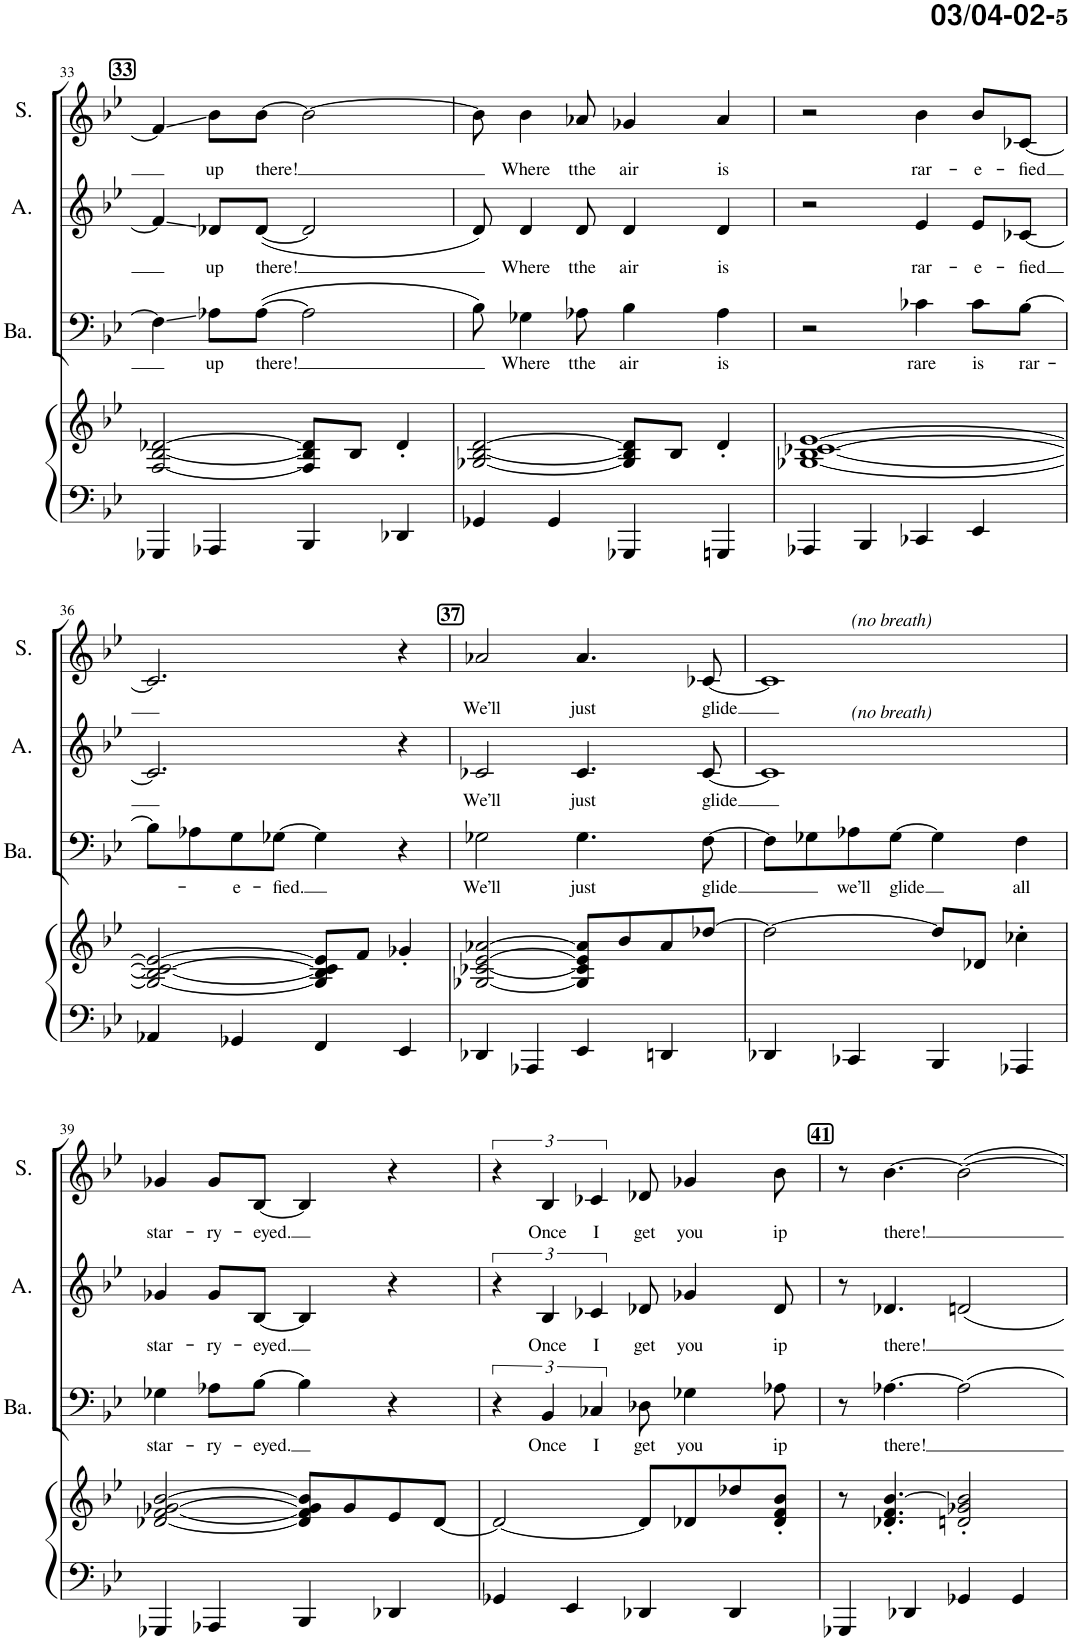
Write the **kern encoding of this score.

**kern	**kern	**kern	**text	**kern	**text	**kern	**text
*part4	*part4	*part3	*part3	*part2	*part2	*part1	*part1
*staff5	*staff4	*staff3	*staff3	*staff2	*staff2	*staff1	*staff1
*I"Piano	*	*I"Bariton	*	*I"Alt	*	*I"Sopraan	*
*I'Pno	*	*I'Ba.	*	*I'A.	*	*I'S.	*
!!LO:PB:g=z
*clefF4	*clefG2	*clefF4	*	*clefG2	*	*clefG2	*
*k[b-e-]	*k[b-e-]	*k[b-e-]	*	*k[b-e-]	*	*k[b-e-]	*
*M4/4	*M4/4	*M4/4	*	*M4/4	*	*M4/4	*
!!LO:REH:place=s1:a:B:cj:fs=11:t=33
=33	=33	=33	=33	=33	=33	=33	=33
4GGG-X/	[2F/ [2B-/ [2d-X/	4F\]	.	4f/]	.	4f/]	.
!	!	!	!LO:LY:b	!	!LO:LY:b	!	!LO:LY:b
4AAA-X/	.	8A-X\L	up	8d-X/L	up	8b-\L	up
!	!	!	!LO:LY:b	!	!LO:LY:b	!	!LO:LY:b
.	.	([8A-\J	there!	([8d-/J	there!	[8b-\J	there!
4BBB-/	8F/] 8B-/] 8d-/]L	2A-\]	.	2d-/]	.	2b-\_	.
.	8B-/J	.	.	.	.	.	.
4DD-X/	4d-'/	.	.	.	.	.	.
=34	=34	=34	=34	=34	=34	=34	=34
4GG-X/	[2G-X/ [2B-/ [2d/	8B-\)	.	8d/)	.	8b-\]	.
!	!	!	!LO:LY:b	!	!LO:LY:b	!	!LO:LY:b
.	.	4G-X\	Where	4d/	Where	4b-\	Where
4GG-/	.	.	.	.	.	.	.
!	!	!	!LO:LY:b	!	!LO:LY:b	!	!LO:LY:b
.	.	8A-X\	tthe	8d/	tthe	8a-X/	tthe
!	!	!	!LO:LY:b	!	!LO:LY:b	!	!LO:LY:b
4GGG-X/	8G-/] 8B-/] 8d/]L	4B-\	air	4d/	air	4g-X/	air
.	8B-/J	.	.	.	.	.	.
!	!	!	!LO:LY:b	!	!LO:LY:b	!	!LO:LY:b
4GGGn/	4d'/	4A-\	is	4d/	is	4a-/	is
=35	=35	=35	=35	=35	=35	=35	=35
4AAA-X/	[1G-X [1B- [1c-X [1e-	2r	.	2r	.	2r	.
4BBB-/	.	.	.	.	.	.	.
!	!	!	!LO:LY:b	!	!LO:LY:b	!	!LO:LY:b
4CC-X/	.	4c-X\	rare	4e-/	rar-	4b-\	rar-
!	!	!	!LO:LY:b	!	!LO:LY:b	!	!LO:LY:b
4EE-/	.	8c-\L	is	8e-/L	-e-	8b-/L	-e-
!	!	!	!LO:LY:b	!	!LO:LY:b	!	!LO:LY:b
.	.	[8B-\J	rar-	[8c-X/J	-fied	[8c-X/J	-fied
!!LO:LB:g=z
=36	=36	=36	=36	=36	=36	=36	=36
4AA-X/	2G-/_ 2B-/_ 2c-/_ 2e-/_	8B-\L]	.	2.c-/]	.	2.c-/]	.
.	.	8A-X\	.	.	.	.	.
!	!	!	!LO:LY:b	!	!	!	!
4GG-X/	.	8G\	-e-	.	.	.	.
!	!	!	!LO:LY:b	!	!	!	!
.	.	[8G-X\J	-fied.	.	.	.	.
4FF/	8G-/] 8B-/] 8c-/] 8e-/]L	4G-\]	.	.	.	.	.
.	8f/J	.	.	.	.	.	.
4EE-/	4g-X'/	4r	.	4r	.	4r	.
!!LO:REH:place=s1:a:B:cj:fs=11:t=37
=37	=37	=37	=37	=37	=37	=37	=37
!	!	!	!LO:LY:b	!	!LO:LY:b	!	!LO:LY:b
4DD-X/	[2G-X/ [2c-X/ [2e-/ [2a-X/	2G-X\	We’ll	2c-X/	We’ll	2a-X/	We’ll
4AAA-X/	.	.	.	.	.	.	.
!	!	!	!LO:LY:b	!	!LO:LY:b	!	!LO:LY:b
4EE-/	8G-/] 8c-/] 8e-/] 8a-/]L	4.G-\	just	4.c-/	just	4.a-/	just
.	8b-/	.	.	.	.	.	.
4DDn/	8a-/	.	.	.	.	.	.
!	!	!	!LO:LY:b	!	!LO:LY:b	!	!LO:LY:b
.	[8dd-X/J	[8F\	glide	[8c-/	glide	[8c-X/	glide
=38	=38	=38	=38	=38	=38	=38	=38
*	*	*	*	*^	*	*^	*
4DD-X/	2dd-\_	8F\L]	.	1c-]	4ryy	.	1c-]	4ryy	.
.	.	8G-X\	.	.	.	.	.	.	.
!	!	!	!	!	!	!	!	!LO:TX:a:i:t=(no breath)	!
!	!	!	!	!	!LO:TX:a:i:t=(no breath)	!	!	!	!
!	!	!	!LO:LY:b	!	!	!	!	!	!
4CC-X/	.	8A-X\	we’ll	.	2.ryy	.	.	2.ryy	.
!	!	!	!LO:LY:b	!	!	!	!	!	!
.	.	[8G-\J	glide	.	.	.	.	.	.
4BBB-/	8dd-/L]	4G-\]	.	.	.	.	.	.	.
.	8d-X/J	.	.	.	.	.	.	.	.
!	!	!	!LO:LY:b	!	!	!	!	!	!
4AAA-X/	4cc-X'\	4F\	all	.	.	.	.	.	.
!!LO:LB:g=z
=39	=39	=39	=39	=39	=39	=39	=39	=39	=39
!	!	!	!LO:LY:b	!	!	!LO:LY:b	!	!	!LO:LY:b
*	*	*	*	*v	*v	*	*	*	*
*	*	*	*	*	*	*v	*v	*
4GGG-X/	[2d-X/ [2f/ [2g-X/ [2b-/	4G-X\	star-	4g-X/	star-	4g-X/	star-
!	!	!	!LO:LY:b	!	!LO:LY:b	!	!LO:LY:b
4AAA-X/	.	8A-X\L	-ry-	8g-/L	-ry-	8g-/L	-ry-
!	!	!	!LO:LY:b	!	!LO:LY:b	!	!LO:LY:b
.	.	[8B-\J	-eyed.	[8B-/J	-eyed.	[8B-/J	-eyed.
4BBB-/	8d-/] 8f/] 8g-/] 8b-/]L	4B-\]	.	4B-/]	.	4B-/]	.
.	8g-/	.	.	.	.	.	.
4DD-X/	8e-/	4r	.	4r	.	4r	.
.	[8d-/J	.	.	.	.	.	.
=40	=40	=40	=40	=40	=40	=40	=40
4GG-X/	2d-/_	6r	.	6r	.	6r	.
!	!	!	!LO:LY:b	!	!LO:LY:b	!	!LO:LY:b
.	.	6BB-/	Once	6B-/	Once	6B-/	Once
4EE-/	.	.	.	.	.	.	.
!	!	!	!LO:LY:b	!	!LO:LY:b	!	!LO:LY:b
.	.	6C-X/	I	6c-X/	I	6c-X/	I
!	!	!	!LO:LY:b	!	!LO:LY:b	!	!LO:LY:b
4DD-X/	8d-/L]	8D-X\	get	8d-X/	get	8d-X/	get
!	!	!	!LO:LY:b	!	!LO:LY:b	!	!LO:LY:b
.	8d-X/	4G-X\	you	4g-X/	you	4g-X/	you
4DD-/	8dd-X/	.	.	.	.	.	.
!	!	!	!LO:LY:b	!	!LO:LY:b	!	!LO:LY:b
.	8d-/' 8f/' 8b-/'J	8A-X\	ip	8d-/	ip	8b-\	ip
!!LO:REH:place=s1:a:B:cj:fs=11:t=41
=41	=41	=41	=41	=41	=41	=41	=41
4GGG-X/	8r	8r	.	8r	.	8r	.
!	!	!	!LO:LY:b	!	!LO:LY:b	!	!LO:LY:b
.	4.d-X/' 4.f/' [4.b-/'	[4.A-X\	there!	4.d-X/	there!	[4.b-\	there!
4DD-X/	.	.	.	.	.	.	.
4GG-X/	2dn/' 2g-X/' 2b-/]'	2A-\]	.	2dn/	.	2b-\_	.
4GG-/	.	.	.	.	.	.	.
=	=	=	=	=	=	=	=
*-	*-	*-	*-	*-	*-	*-	*-
